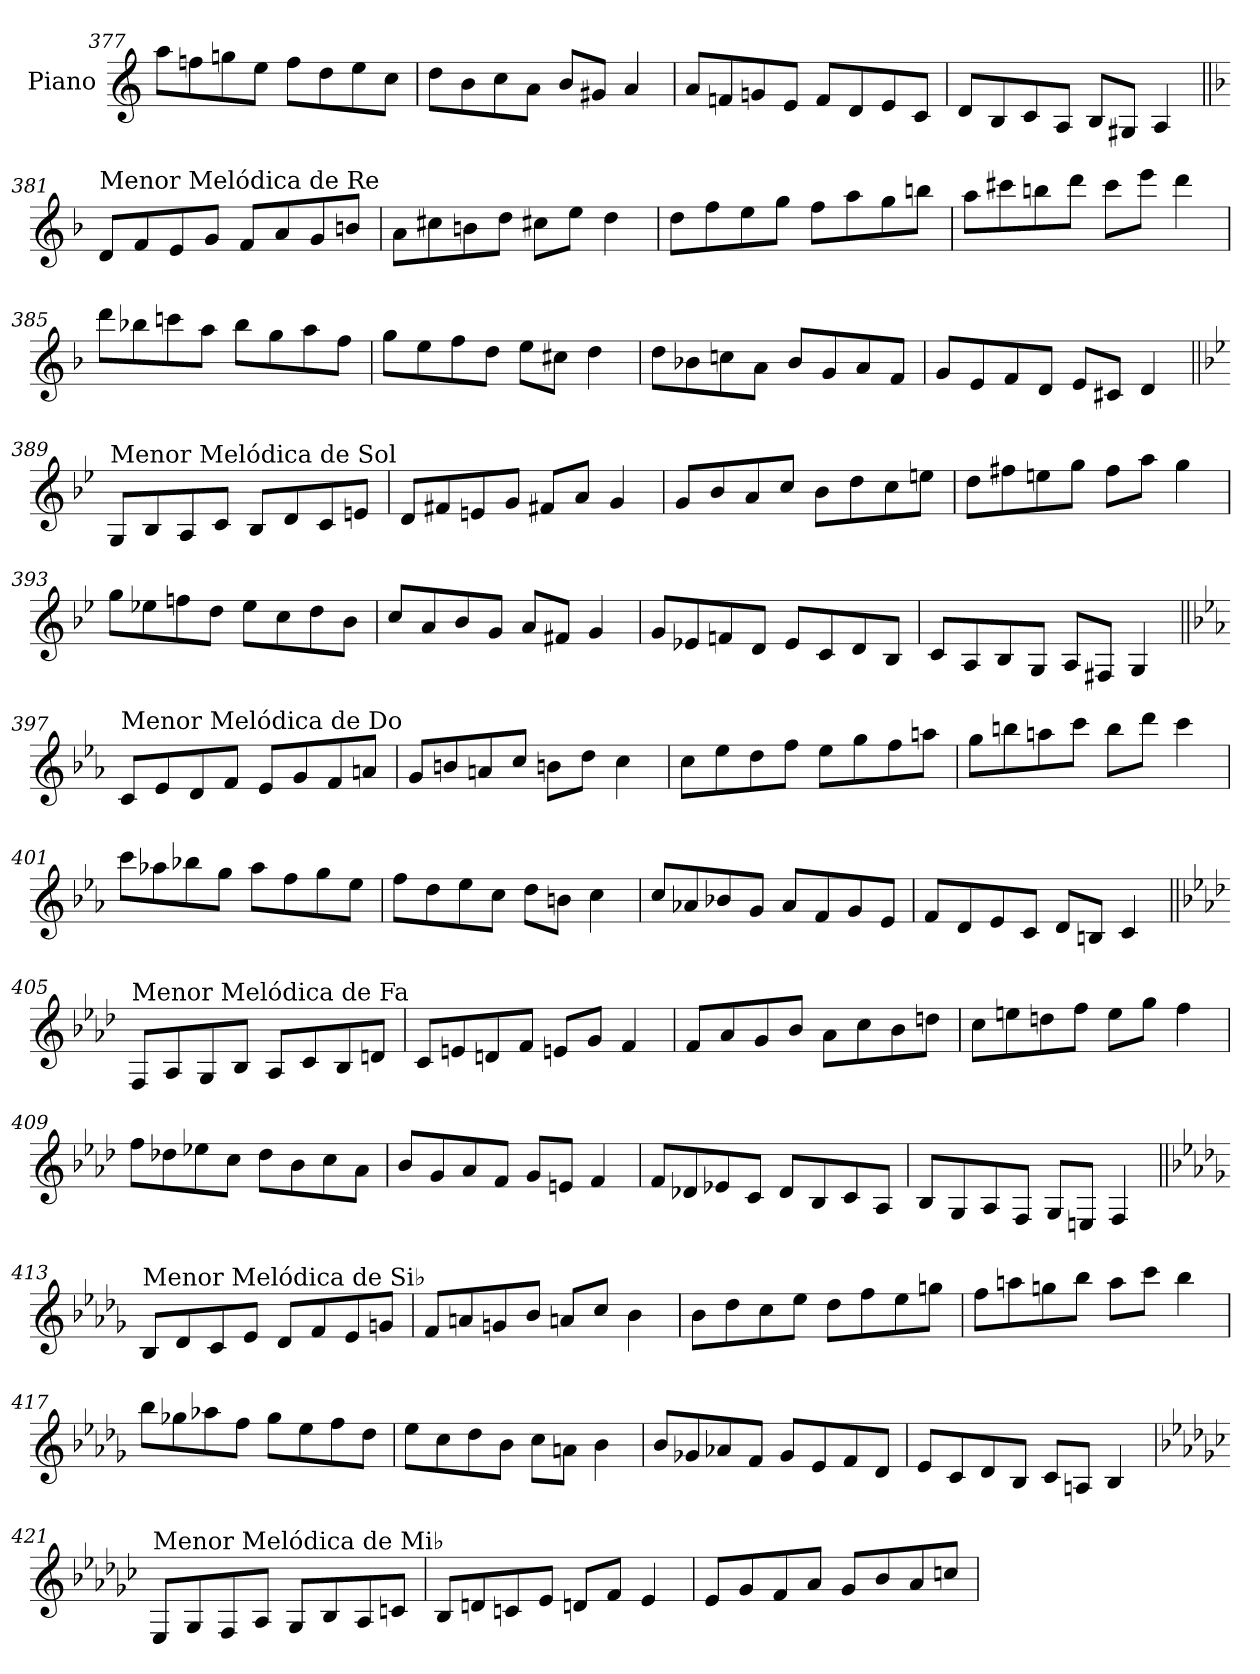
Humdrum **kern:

**kern
*part1
*staff1
*I"Piano
*I'Pno.
!!LO:LB:g=z
*clefG2
*k[]
=377
8aa\L
8ffn\
8ggn\
8ee\J
8ff\L
8dd\
8ee\
8cc\J
=378
8dd\L
8b\
8cc\
8a\J
8b/L
8g#X/J
4a/
=379
8a/L
8fn/
8gn/
8e/J
8f/L
8d/
8e/
8c/J
=380
8d/L
8B/
8c/
8A/J
8B/L
8G#X/J
4A/
!!LO:LB:g=z
=381||
*k[b-]
!LO:TX:a:t=Menor Melódica de Re
8d/L
8f/
8e/
8g/J
8f/L
8a/
8g/
8bn/J
=382
8a\L
8cc#X\
8bn\
8dd\J
8cc#X\L
8ee\J
4dd\
=383
8dd\L
8ff\
8ee\
8gg\J
8ff\L
8aa\
8gg\
8bbn\J
=384
8aa\L
8ccc#X\
8bbn\
8ddd\J
8ccc#\L
8eee\J
4ddd\
!!LO:LB:g=z
=385
8ddd\L
8bb-X\
8cccn\
8aa\J
8bb-\L
8gg\
8aa\
8ff\J
=386
8gg\L
8ee\
8ff\
8dd\J
8ee\L
8cc#X\J
4dd\
=387
8dd\L
8b-X\
8ccn\
8a\J
8b-/L
8g/
8a/
8f/J
=388
8g/L
8e/
8f/
8d/J
8e/L
8c#X/J
4d/
!!LO:LB:g=z
=389||
*k[b-e-]
!LO:TX:a:t=Menor Melódica de Sol
8G/L
8B-/
8A/
8c/J
8B-/L
8d/
8c/
8en/J
=390
8d/L
8f#X/
8en/
8g/J
8f#X/L
8a/J
4g/
=391
8g/L
8b-/
8a/
8cc/J
8b-\L
8dd\
8cc\
8een\J
=392
8dd\L
8ff#X\
8een\
8gg\J
8ff#\L
8aa\J
4gg\
!!LO:LB:g=z
=393
8gg\L
8ee-X\
8ffn\
8dd\J
8ee-\L
8cc\
8dd\
8b-\J
=394
8cc/L
8a/
8b-/
8g/J
8a/L
8f#X/J
4g/
=395
8g/L
8e-X/
8fn/
8d/J
8e-/L
8c/
8d/
8B-/J
=396
8c/L
8A/
8B-/
8G/J
8A/L
8F#X/J
4G/
!!LO:LB:g=z
=397||
*k[b-e-a-]
!LO:TX:a:t=Menor Melódica de Do
8c/L
8e-/
8d/
8f/J
8e-/L
8g/
8f/
8an/J
=398
8g/L
8bn/
8an/
8cc/J
8bn\L
8dd\J
4cc\
=399
8cc\L
8ee-\
8dd\
8ff\J
8ee-\L
8gg\
8ff\
8aan\J
=400
8gg\L
8bbn\
8aan\
8ccc\J
8bb\L
8ddd\J
4ccc\
!!LO:LB:g=z
=401
8ccc\L
8aa-X\
8bb-X\
8gg\J
8aa-\L
8ff\
8gg\
8ee-\J
=402
8ff\L
8dd\
8ee-\
8cc\J
8dd\L
8bn\J
4cc\
=403
8cc/L
8a-X/
8b-X/
8g/J
8a-/L
8f/
8g/
8e-/J
=404
8f/L
8d/
8e-/
8c/J
8d/L
8Bn/J
4c/
!!LO:PB:g=z
=405||
*k[b-e-a-d-]
!LO:TX:a:t=Menor Melódica de Fa
8F/L
8A-/
8G/
8B-/J
8A-/L
8c/
8B-/
8dn/J
=406
8c/L
8en/
8dn/
8f/J
8en/L
8g/J
4f/
=407
8f/L
8a-/
8g/
8b-/J
8a-\L
8cc\
8b-\
8ddn\J
=408
8cc\L
8een\
8ddn\
8ff\J
8ee\L
8gg\J
4ff\
!!LO:LB:g=z
=409
8ff\L
8dd-X\
8ee-X\
8cc\J
8dd-\L
8b-\
8cc\
8a-\J
=410
8b-/L
8g/
8a-/
8f/J
8g/L
8en/J
4f/
=411
8f/L
8d-X/
8e-X/
8c/J
8d-/L
8B-/
8c/
8A-/J
=412
8B-/L
8G/
8A-/
8F/J
8G/L
8En/J
4F/
!!LO:LB:g=z
=413||
*k[b-e-a-d-g-]
!LO:TX:a:t=Menor Melódica de Si♭
8B-/L
8d-/
8c/
8e-/J
8d-/L
8f/
8e-/
8gn/J
=414
8f/L
8an/
8gn/
8b-/J
8an/L
8cc/J
4b-\
=415
8b-\L
8dd-\
8cc\
8ee-\J
8dd-\L
8ff\
8ee-\
8ggn\J
=416
8ff\L
8aan\
8ggn\
8bb-\J
8aa\L
8ccc\J
4bb-\
!!LO:LB:g=z
=417
8bb-\L
8gg-X\
8aa-X\
8ff\J
8gg-\L
8ee-\
8ff\
8dd-\J
=418
8ee-\L
8cc\
8dd-\
8b-\J
8cc\L
8an\J
4b-\
=419
8b-/L
8g-X/
8a-X/
8f/J
8g-/L
8e-/
8f/
8d-/J
=420
8e-/L
8c/
8d-/
8B-/J
8c/L
8An/J
4B-/
!!LO:LB:g=z
=421
*k[b-e-a-d-g-c-]
!LO:TX:a:t=Menor Melódica de Mi♭
8E-/L
8G-/
8F/
8A-/J
8G-/L
8B-/
8A-/
8cn/J
=422
8B-/L
8dn/
8cn/
8e-/J
8dn/L
8f/J
4e-/
=423
8e-/L
8g-/
8f/
8a-/J
8g-/L
8b-/
8a-/
8ccn/J
=
*-
